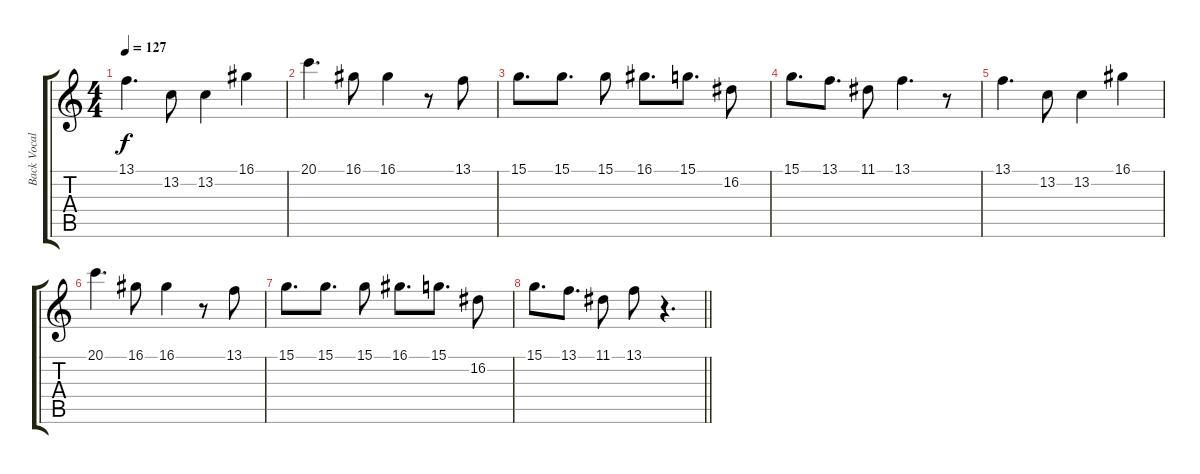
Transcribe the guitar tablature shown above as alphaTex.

\track ("Back Vocals" "Back Vocal") {instrument lead6voice}
\staff {score tabs}
\tuning (E4 B3 G3 D3 A2 E2) {hide}
\ts (4 4)
\tempo 127
\clef g2
\ks c
13.1.4{d dy f} 13.2.8 13.2.4 16.1.4 |
20.1.4{d} 16.1.8 16.1.4 r.8 13.1.8 |
15.1.8{d} 15.1.8{d} 15.1.8 16.1.8{d} 15.1.8{d} 16.2.8 |
15.1.8{d} 13.1.8{d} 11.1.8 13.1.4{d} r.8 |
13.1.4{d} 13.2.8 13.2.4 16.1.4 |
20.1.4{d} 16.1.8 16.1.4 r.8 13.1.8 |
15.1.8{d} 15.1.8{d} 15.1.8 16.1.8{d} 15.1.8{d} 16.2.8 |
\barLineRight lightlight
15.1.8{d} 13.1.8{d} 11.1.8 13.1.8 r.4{d}
